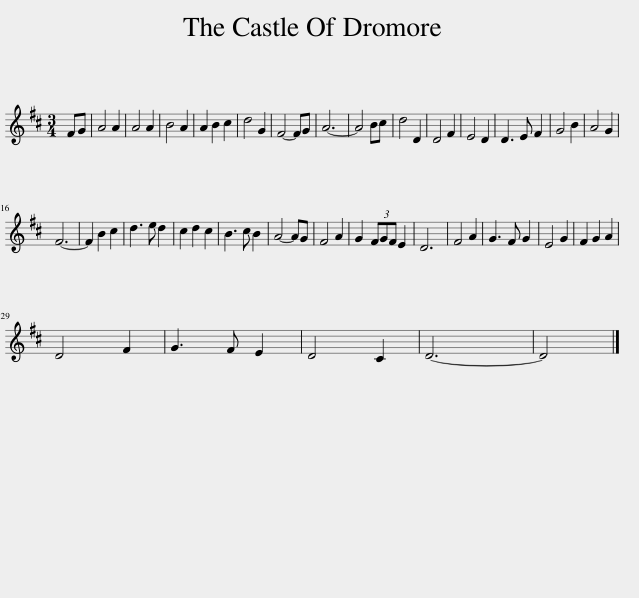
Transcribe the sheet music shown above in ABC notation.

X:1
L:1/8
M:3/4
I:linebreak $
K:D
V:1 treble
V:1
 FG | A4 A2 | A4 A2 | B4 A2 | A2 B2 c2 | %5
 d4 G2 | F4- FG | A6- | A4 Bc | d4 D2 | %10
 D4 F2 | E4 D2 | D3 E F2 | G4 B2 | A4 G2 |$ %15
 F6- | F2 B2 c2 | d3 e d2 | c2 d2 c2 | B3 c B2 | %20
 A4- AG | F4 A2 | G2 (3FGF E2 | D6 | F4 A2 | %25
 G3 F G2 | E4 G2 | F2 G2 A2 |$ D4 F2 | G3 F E2 | %30
 D4 C2 | D6- | D4 |] %33
